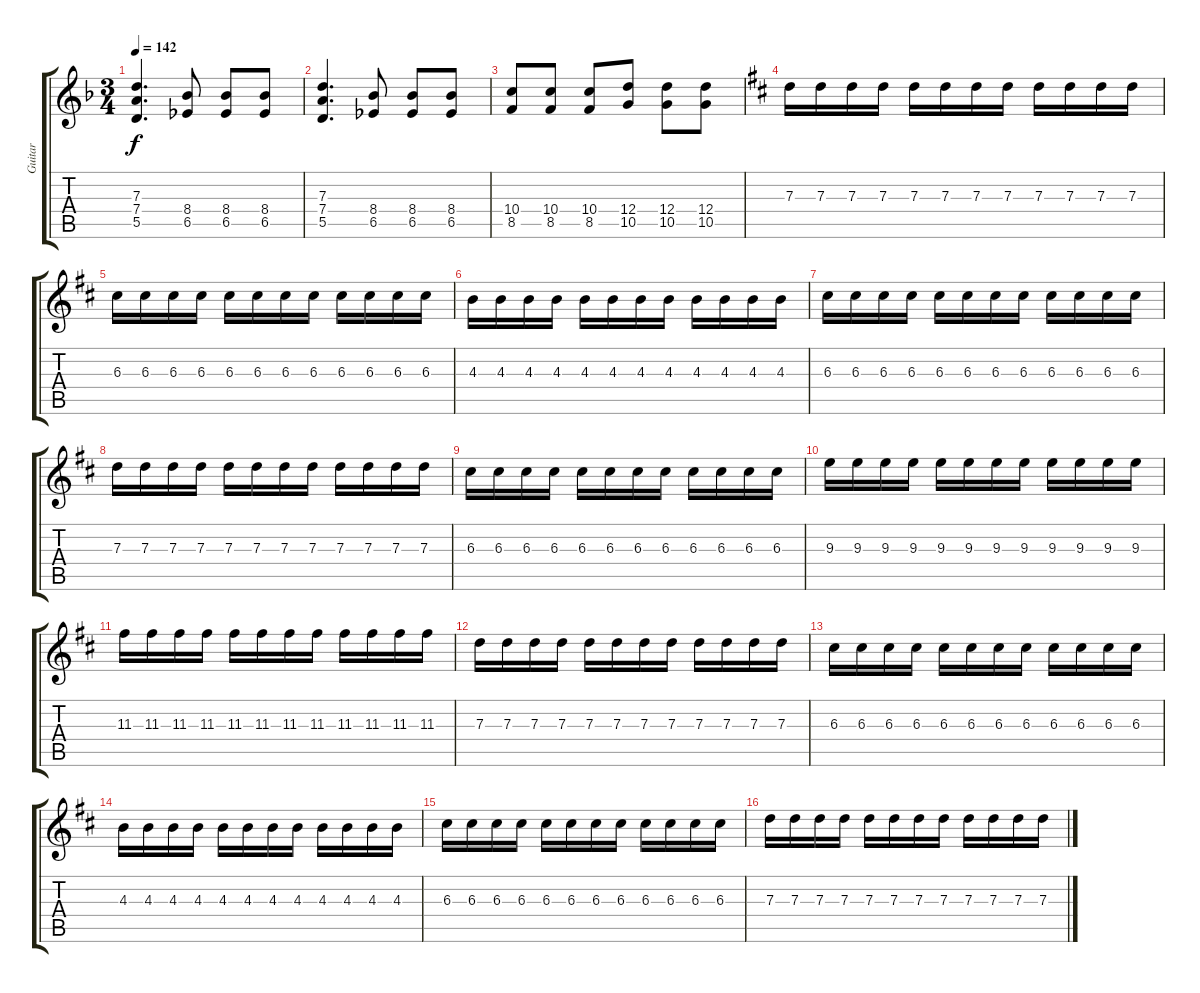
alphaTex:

\track ("Guitar" "Guitar") {instrument distortionguitar}
\staff {score tabs}
\tuning (E4 B3 G3 D3 A2 E2) {hide}
\ts (3 4)
\tempo 142
\clef g2
\ks dminor
(7.3 7.4 5.5).4{d dy f} (8.4 6.5).8 (8.4 6.5).8 (8.4 6.5).8 |
(7.3 7.4 5.5).4{d} (8.4 6.5).8 (8.4 6.5).8 (8.4 6.5).8 |
(10.4 8.5).8 (10.4 8.5).8 (10.4 8.5).8 (12.4 10.5).8 (12.4 10.5).8 (12.4 10.5).8 |
\ks d
7.3.16 7.3.16 7.3.16 7.3.16 7.3.16 7.3.16 7.3.16 7.3.16 7.3.16 7.3.16 7.3.16 7.3.16 |
6.3.16 6.3.16 6.3.16 6.3.16 6.3.16 6.3.16 6.3.16 6.3.16 6.3.16 6.3.16 6.3.16 6.3.16 |
4.3.16 4.3.16 4.3.16 4.3.16 4.3.16 4.3.16 4.3.16 4.3.16 4.3.16 4.3.16 4.3.16 4.3.16 |
6.3.16 6.3.16 6.3.16 6.3.16 6.3.16 6.3.16 6.3.16 6.3.16 6.3.16 6.3.16 6.3.16 6.3.16 |
7.3.16 7.3.16 7.3.16 7.3.16 7.3.16 7.3.16 7.3.16 7.3.16 7.3.16 7.3.16 7.3.16 7.3.16 |
6.3.16 6.3.16 6.3.16 6.3.16 6.3.16 6.3.16 6.3.16 6.3.16 6.3.16 6.3.16 6.3.16 6.3.16 |
9.3.16 9.3.16 9.3.16 9.3.16 9.3.16 9.3.16 9.3.16 9.3.16 9.3.16 9.3.16 9.3.16 9.3.16 |
11.3.16 11.3.16 11.3.16 11.3.16 11.3.16 11.3.16 11.3.16 11.3.16 11.3.16 11.3.16 11.3.16 11.3.16 |
7.3.16 7.3.16 7.3.16 7.3.16 7.3.16 7.3.16 7.3.16 7.3.16 7.3.16 7.3.16 7.3.16 7.3.16 |
6.3.16 6.3.16 6.3.16 6.3.16 6.3.16 6.3.16 6.3.16 6.3.16 6.3.16 6.3.16 6.3.16 6.3.16 |
4.3.16 4.3.16 4.3.16 4.3.16 4.3.16 4.3.16 4.3.16 4.3.16 4.3.16 4.3.16 4.3.16 4.3.16 |
6.3.16 6.3.16 6.3.16 6.3.16 6.3.16 6.3.16 6.3.16 6.3.16 6.3.16 6.3.16 6.3.16 6.3.16 |
7.3.16 7.3.16 7.3.16 7.3.16 7.3.16 7.3.16 7.3.16 7.3.16 7.3.16 7.3.16 7.3.16 7.3.16
